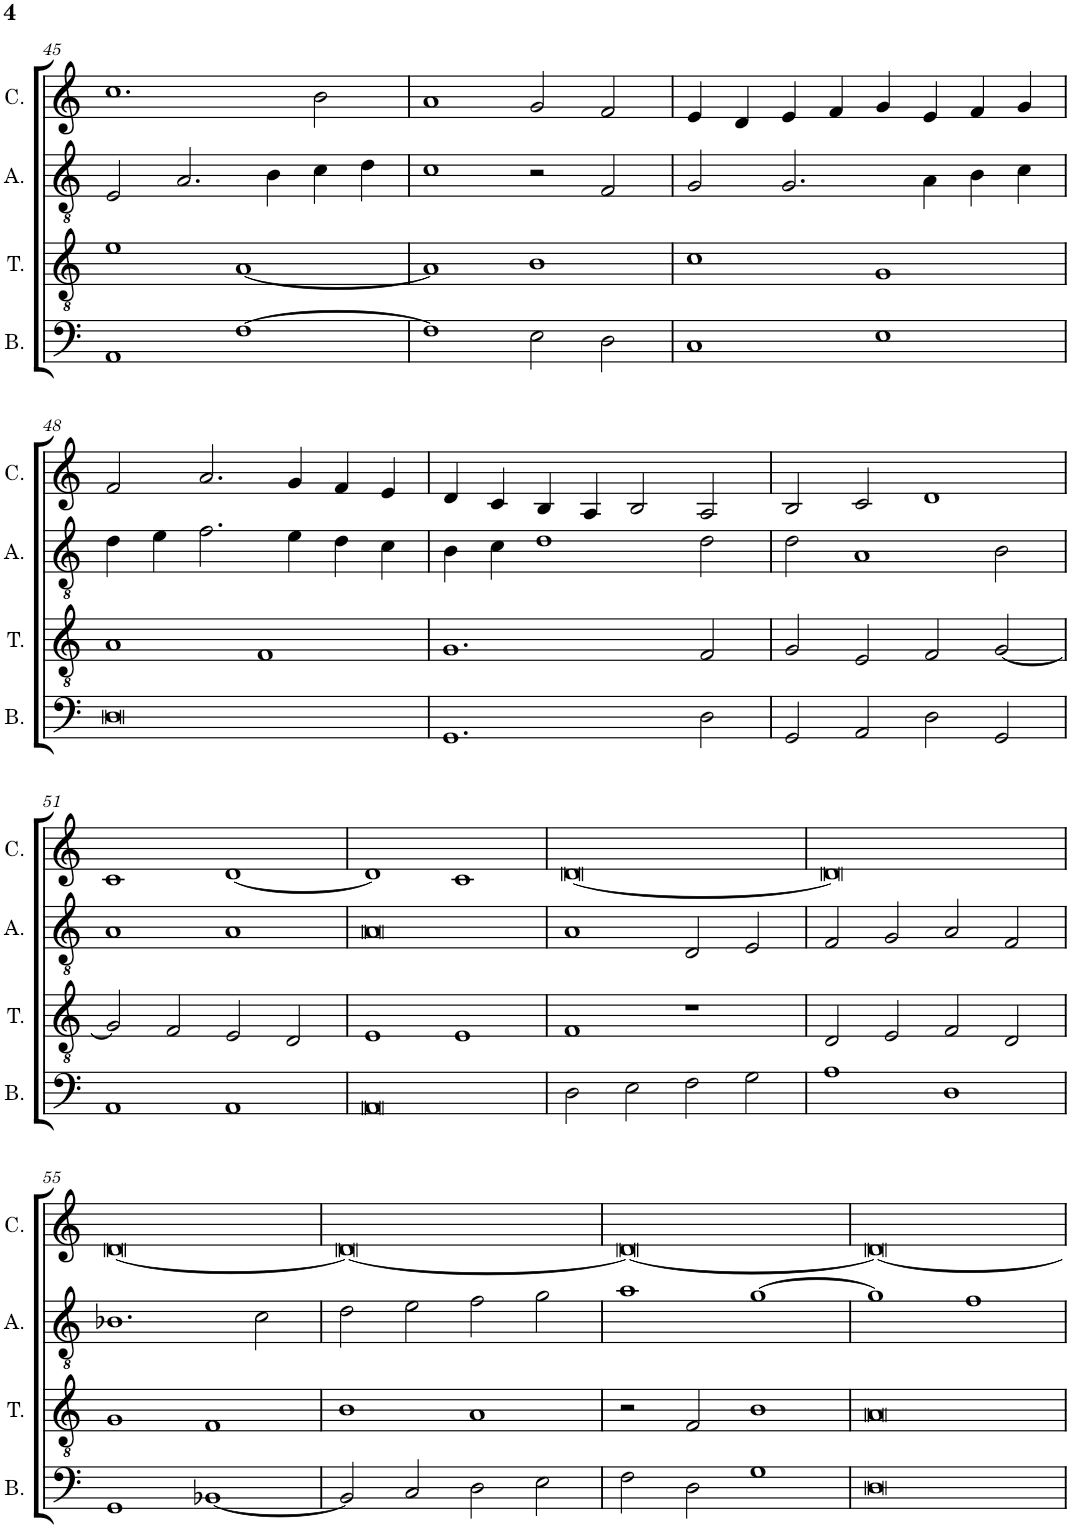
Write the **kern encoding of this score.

**kern	**kern	**kern	**kern
*part4	*part3	*part2	*part1
*staff4	*staff3	*staff2	*staff1
*I"Bassus	*I"Tenor	*I"Altus	*I"Cantus
*I'B.	*I'T.	*I'A.	*I'C.
!!LO:PB:g=z
*clefF4	*clefGv2	*clefGv2	*clefG2
*k[]	*k[]	*k[]	*k[]
*M2/1	*M2/1	*M2/1	*M2/1
=45	=45	=45	=45
1AA	1e	2E/	1.cc
.	.	2.A/	.
[1F	[1A	.	.
.	.	4B\	.
.	.	4c\	2b\
.	.	4d\	.
=46	=46	=46	=46
1F]	1A]	1c	1a
2E\	1B	2r	2g/
2D\	.	2F/	2f/
=47	=47	=47	=47
1C	1c	2G/	4e/
.	.	.	4d/
.	.	2.G/	4e/
.	.	.	4f/
1E	1G	.	4g/
.	.	4A\	4e/
.	.	4B\	4f/
.	.	4c\	4g/
!!LO:LB:g=z
=48	=48	=48	=48
0D	1A	4d\	2f/
.	.	4e\	.
.	.	2.f\	2.a/
.	1F	.	.
.	.	4e\	4g/
.	.	4d\	4f/
.	.	4c\	4e/
=49	=49	=49	=49
1.GG	1.G	4B\	4d/
.	.	4c\	4c/
.	.	1d	4B/
.	.	.	4A/
.	.	.	2B/
2D\	2F/	2d\	2A/
=50	=50	=50	=50
2GG/	2G/	2d\	2B/
2AA/	2E/	1A	2c/
2D\	2F/	.	1d
2GG/	[2G/	2B\	.
!!LO:LB:g=z
=51	=51	=51	=51
1AA	2G/]	1A	1c
.	2F/	.	.
1AA	2E/	1A	[1d
.	2D/	.	.
=52	=52	=52	=52
0AA	1E	0A	1d]
.	1E	.	1c
=53	=53	=53	=53
2D\	1F	1A	[0d
2E\	.	.	.
2F\	1r	2D/	.
2G\	.	2E/	.
=54	=54	=54	=54
1A	2D/	2F/	0d]
.	2E/	2G/	.
1D	2F/	2A/	.
.	2D/	2F/	.
!!LO:LB:g=z
=55	=55	=55	=55
1GG	1G	1.B-X	[0d
[1BB-X	1F	.	.
.	.	2c\	.
=56	=56	=56	=56
2BB-/]	1B	2d\	0d_
2C/	.	2e\	.
2D\	1A	2f\	.
2E\	.	2g\	.
=57	=57	=57	=57
2F\	2r	1a	0d_
2D\	2F/	.	.
1G	1B	[1g	.
=58	=58	=58	=58
0D	0A	1g]	0d_
.	.	1f	.
=	=	=	=
*-	*-	*-	*-
